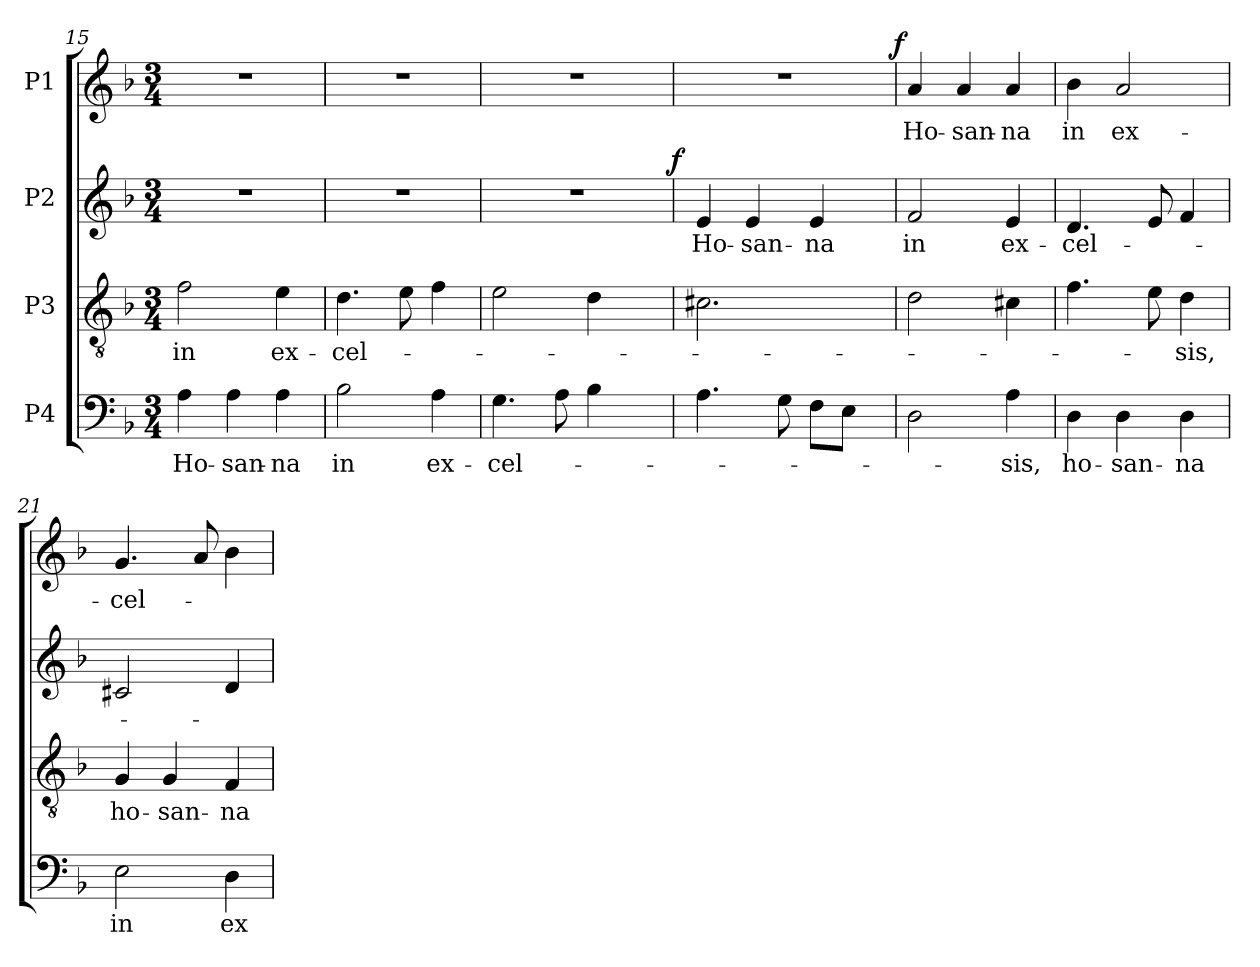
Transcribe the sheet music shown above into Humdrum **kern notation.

**kern	**text	**kern	**text	**kern	**text	**dynam	**kern	**text	**dynam
*part4	*part4	*part3	*part3	*part2	*part2	*part2	*part1	*part1	*part1
*staff4	*staff4	*staff3	*staff3	*staff2	*staff2	*staff2	*staff1	*staff1	*staff1
*I"P4	*	*I"P3	*	*I"P2	*	*	*I"P1	*	*
*clefF4	*	*clefGv2	*	*clefG2	*	*	*clefG2	*	*
*	*	*ITrd7c12	*	*	*	*	*	*	*
*k[b-]	*	*k[b-]	*	*k[b-]	*	*	*k[b-]	*	*
*F:	*	*F:	*	*F:	*	*	*F:	*	*
*M3/4	*	*M3/4	*	*M3/4	*	*	*M3/4	*	*
=15	=15	=15	=15	=15	=15	=15	=15	=15	=15
!	!LO:LY:b:color=#000000	!	!	!	!	!	!	!	!
!	!	!	!LO:LY:b:color=#000000	!LO:N:vis=1	!	!	!LO:N:vis=1	!	!
4Ai\	Ho-	2Fi\	in	2.r	.	.	2.r	.	.
!	!LO:LY:b:color=#000000	!	!	!	!	!	!	!	!
4Ai\	-san-	.	.	.	.	.	.	.	.
!	!LO:LY:b:color=#000000	!	!	!	!	!	!	!	!
!	!	!	!LO:LY:b:color=#000000	!	!	!	!	!	!
4Ai\	-na	4Ei\	ex-	.	.	.	.	.	.
=16	=16	=16	=16	=16	=16	=16	=16	=16	=16
!	!LO:LY:b:color=#000000	!	!	!	!	!	!	!	!
!	!	!	!LO:LY:b:color=#000000	!LO:N:vis=1	!	!	!LO:N:vis=1	!	!
2B-i\	in	4.Di\	-cel-	2.r	.	.	2.r	.	.
.	.	8Ei\	.	.	.	.	.	.	.
!	!LO:LY:b:color=#000000	!	!	!	!	!	!	!	!
4Ai\	ex-	4Fi\	.	.	.	.	.	.	.
=17	=17	=17	=17	=17	=17	=17	=17	=17	=17
!	!LO:LY:b:color=#000000	!	!	!LO:N:vis=1	!	!	!LO:N:vis=1	!	!
*	*	*	*	*^	*	*	*	*	*
4.Gi\	-cel-	2Ei\	.	2.r	2ryy	.	.	2.r	.	.
8Ai\	.	.	.	.	.	.	.	.	.	.
4B-i\	.	4Di\	.	.	8ryy	.	.	.	.	.
.	.	.	.	.	16ryy	.	.	.	.	.
.	.	.	.	.	32ryy	.	.	.	.	.
.	.	.	.	.	64ryy	.	.	.	.	.
.	.	.	.	.	128...ryy	.	.	.	.	.
.	.	.	.	.	1024ryy	.	f	.	.	.
*	*	*	*	*v	*v	*	*	*	*	*
=18	=18	=18	=18	=18	=18	=18	=18	=18	=18
*	*	*	*	*^	*	*	*	*	*
!	!	!	!	!	!	!LO:LY:b:color=#000000	!	!LO:N:vis=1	!	!
*	*	*	*	*v	*v	*	*	*^	*	*
4.Ai\	.	2.C#Xi\	.	4ei/	Ho-	.	2.r	2ryy	.	.
!	!	!	!	!	!LO:LY:b:color=#000000	!	!	!	!	!
.	.	.	.	4ei/	-san-	.	.	.	.	.
8Gi\	.	.	.	.	.	.	.	.	.	.
!	!	!	!	!	!LO:LY:b:color=#000000	!	!	!	!	!
8Fi\L	.	.	.	4ei/	-na	.	.	8ryy	.	.
8Ei\J	.	.	.	.	.	.	.	16ryy	.	.
.	.	.	.	.	.	.	.	32ryy	.	.
.	.	.	.	.	.	.	.	64ryy	.	.
.	.	.	.	.	.	.	.	128...ryy	.	.
.	.	.	.	.	.	.	.	1024ryy	.	f
*	*	*	*	*	*	*	*v	*v	*	*
=19	=19	=19	=19	=19	=19	=19	=19	=19	=19
*	*	*	*	*	*	*	*^	*	*
!	!	!	!	!	!LO:LY:b:color=#000000	!	!	!	!	!
*	*	*	*	*	*	*	*v	*v	*	*
*	*	*	*	*	*	*	*^	*	*
!	!	!	!	!	!	!	!	!	!LO:LY:b:color=#000000	!
*	*	*	*	*	*	*	*v	*v	*	*
2Di\	.	2Di\	.	2fi/	in	.	4ai/	Ho-	.
!	!	!	!	!	!	!	!	!LO:LY:b:color=#000000	!
.	.	.	.	.	.	.	4ai/	-san-	.
!	!LO:LY:b:color=#000000	!	!	!	!	!	!	!	!
!	!	!	!	!	!LO:LY:b:color=#000000	!	!	!	!
!	!	!	!	!	!	!	!	!LO:LY:b:color=#000000	!
4Ai\	-sis,	4C#Xi\	.	4ei/	ex-	.	4ai/	-na	.
!!LO:PB:g=z
=20	=20	=20	=20	=20	=20	=20	=20	=20	=20
!	!LO:LY:b:color=#000000	!	!	!	!	!	!	!	!
!	!	!	!	!	!LO:LY:b:color=#000000	!	!	!	!
!	!	!	!	!	!	!	!	!LO:LY:b:color=#000000	!
4Di\	ho-	4.Fi\	.	4.di/	-cel-	.	4b-i\	in	.
!	!LO:LY:b:color=#000000	!	!	!	!	!	!	!	!
!	!	!	!	!	!	!	!	!LO:LY:b:color=#000000	!
4Di\	-san-	.	.	.	.	.	2ai/	ex-	.
.	.	8Ei\	.	8ei/	.	.	.	.	.
!	!LO:LY:b:color=#000000	!	!	!	!	!	!	!	!
!	!	!	!LO:LY:b:color=#000000	!	!	!	!	!	!
4Di\	-na	4Di\	-sis,	4fi/	.	.	.	.	.
=21	=21	=21	=21	=21	=21	=21	=21	=21	=21
!	!LO:LY:b:color=#000000	!	!	!	!	!	!	!	!
!	!	!	!LO:LY:b:color=#000000	!	!	!	!	!	!
!	!	!	!	!	!	!	!	!LO:LY:b:color=#000000	!
2Ei\	in	4GGi/	ho-	2c#Xi/	.	.	4.gi/	-cel-	.
!	!	!	!LO:LY:b:color=#000000	!	!	!	!	!	!
.	.	4GGi/	-san-	.	.	.	.	.	.
.	.	.	.	.	.	.	8ai/	.	.
!	!LO:LY:b:color=#000000	!	!	!	!	!	!	!	!
!	!	!	!LO:LY:b:color=#000000	!	!	!	!	!	!
4Di\	ex-	4FFi/	-na	4di/	.	.	4b-i\	.	.
=	=	=	=	=	=	=	=	=	=
*-	*-	*-	*-	*-	*-	*-	*-	*-	*-
